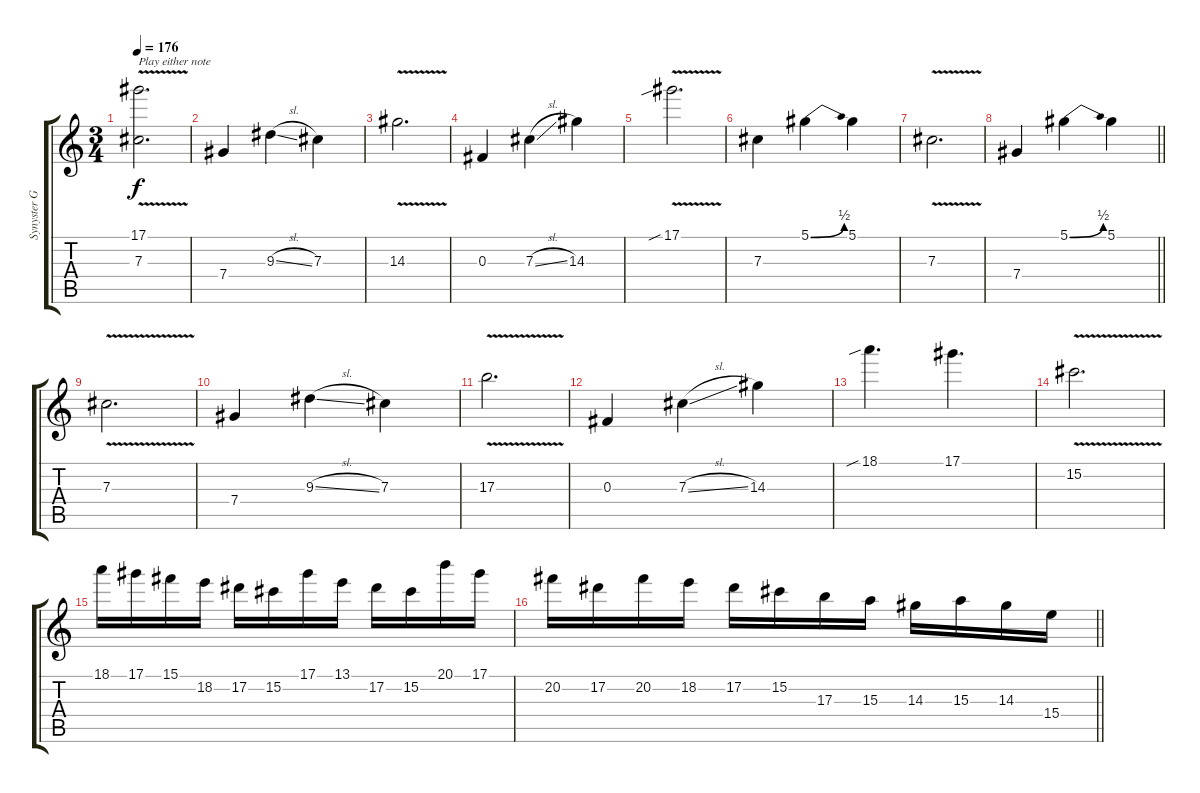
\track ("Synyster Gates" "Synyster G") {instrument distortionguitar}
\staff {score tabs}
\tuning (Eb4 Bb3 Gb3 Db3 Ab2 Db2) {hide}
\ts (3 4)
\tempo 176
\clef g2
\ks c
(17.1 7.3{v}).2{d txt "Play either note" dy f} |
7.4.4 9.3{sl}.4 7.3.4 |
14.3{v}.2{d} |
0.3.4 7.3{sl}.4 14.3.4 |
17.1{v sib}.2{d} |
7.3.4 5.1{be (bend 0 0 60 2)}.4 5.1.4 |
7.3{v}.2{d} |
\barLineRight lightlight
7.4.4 5.1{be (bend 0 0 60 2)}.4 5.1.4 |
7.3{v}.2{d} |
7.4.4 9.3{sl}.4 7.3.4 |
17.3{v}.2{d} |
0.3.4 7.3{sl}.4 14.3.4 |
18.1{sib}.4{d} 17.1.4{d} |
15.2{v}.2{d} |
18.1.16 17.1.16 15.1.16 18.2.16 17.2.16 15.2.16 17.1.16 13.1.16 17.2.16 15.2.16 20.1.16 17.1.16 |
\barLineRight lightlight
20.2.16 17.2.16 20.2.16 18.2.16 17.2.16 15.2.16 17.3.16 15.3.16 14.3.16 15.3.16 14.3.16 15.4.16
